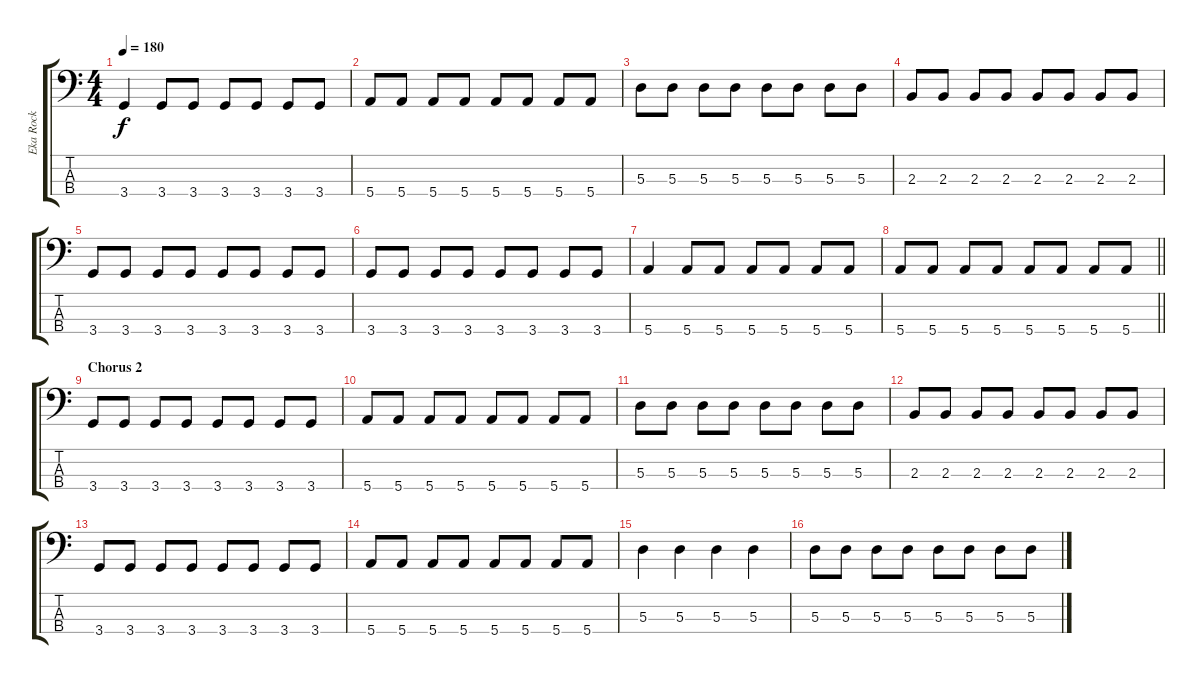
\track ("Eka Rock" "Eka Rock") {instrument electricbassfinger}
\staff {score tabs}
\tuning (G2 D2 A1 E1) {hide}
\ts (4 4)
\tempo 180
\clef f4
\ks c
3.4.4{dy f} 3.4.8 3.4.8 3.4.8 3.4.8 3.4.8 3.4.8 |
5.4.8 5.4.8 5.4.8 5.4.8 5.4.8 5.4.8 5.4.8 5.4.8 |
5.3.8 5.3.8 5.3.8 5.3.8 5.3.8 5.3.8 5.3.8 5.3.8 |
2.3.8 2.3.8 2.3.8 2.3.8 2.3.8 2.3.8 2.3.8 2.3.8 |
3.4.8 3.4.8 3.4.8 3.4.8 3.4.8 3.4.8 3.4.8 3.4.8 |
3.4.8 3.4.8 3.4.8 3.4.8 3.4.8 3.4.8 3.4.8 3.4.8 |
5.4.4 5.4.8 5.4.8 5.4.8 5.4.8 5.4.8 5.4.8 |
\barLineRight lightlight
5.4.8 5.4.8 5.4.8 5.4.8 5.4.8 5.4.8 5.4.8 5.4.8 |
\section ("" "Chorus 2")
3.4.8 3.4.8 3.4.8 3.4.8 3.4.8 3.4.8 3.4.8 3.4.8 |
5.4.8 5.4.8 5.4.8 5.4.8 5.4.8 5.4.8 5.4.8 5.4.8 |
5.3.8 5.3.8 5.3.8 5.3.8 5.3.8 5.3.8 5.3.8 5.3.8 |
2.3.8 2.3.8 2.3.8 2.3.8 2.3.8 2.3.8 2.3.8 2.3.8 |
3.4.8 3.4.8 3.4.8 3.4.8 3.4.8 3.4.8 3.4.8 3.4.8 |
5.4.8 5.4.8 5.4.8 5.4.8 5.4.8 5.4.8 5.4.8 5.4.8 |
5.3.4 5.3.4 5.3.4 5.3.4 |
5.3.8 5.3.8 5.3.8 5.3.8 5.3.8 5.3.8 5.3.8 5.3.8
